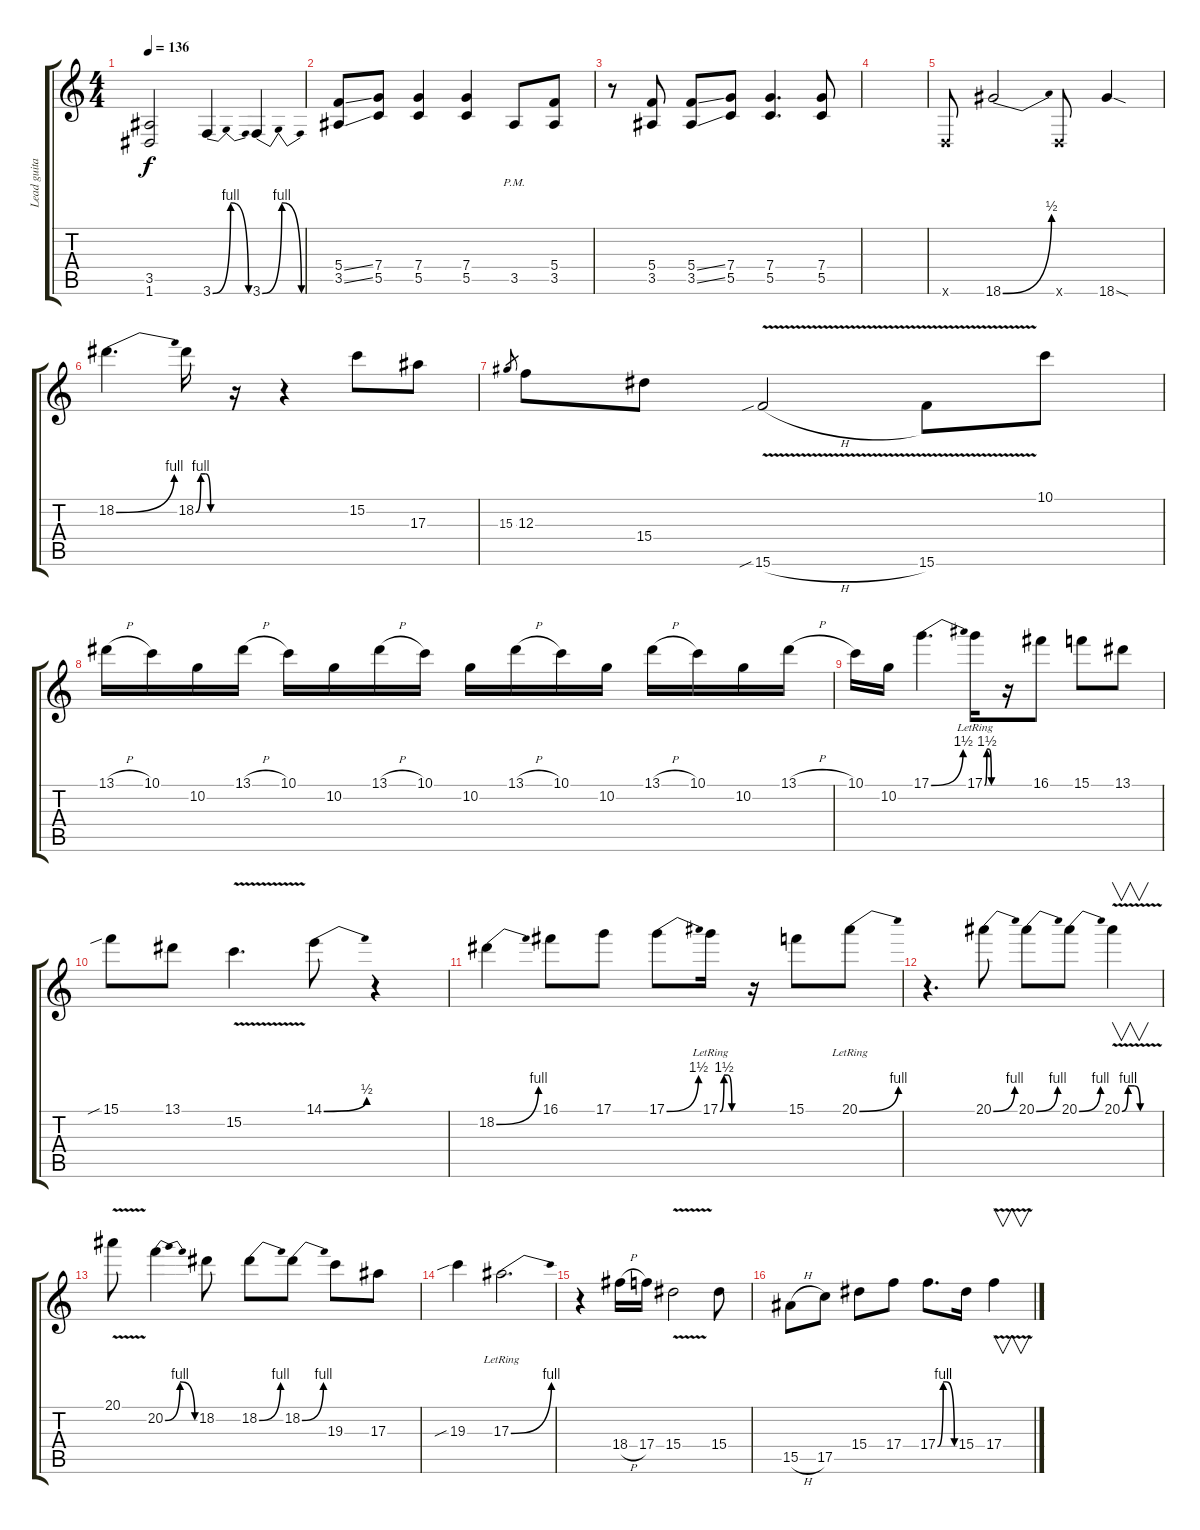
\track ("Lead guitar" "Lead guita") {instrument distortionguitar}
\staff {score tabs}
\tuning (D4 A3 F3 C3 G2 D2) {hide}
\ts (4 4)
\tempo 136
\clef g2
\ks c
(3.5 1.6).2{dy f} 3.6{be (bendrelease 0 0 20 4 30 4 60 0)}.4 3.6{be (bendrelease 0 0 20 4 30 4 60 0)}.4 |
(5.4{ss} 3.5{ss}).8 (7.4 5.5).8 (7.4 5.5).4 (7.4 5.5).4 3.5{pm}.8 (5.4 3.5).8 |
r.8 (5.4 3.5).8 (5.4{ss} 3.5{ss}).8 (7.4 5.5).8 (7.4 5.5).4{d} (7.4 5.5).8 |
|
0.6{x}.8 18.6{be (bend 0 0 60 2)}.2 0.6{x}.8 18.6{sod}.4 |
18.2{be (bend 0 0 60 4)}.4{d} 18.2{be (custom 0 0 10 4 20 4 30 0 60 0)}.16 r.16 r.4 15.2.8 17.3.8 |
15.3.8{gr} 12.3.8 15.4.8 15.6{v sib h}.2 15.6{v}.8 10.1.8 |
13.1{h}.16 10.1.16 10.2.16 13.1{h}.16 10.1.16 10.2.16 13.1{h}.16 10.1.16 10.2.16 13.1{h}.16 10.1.16 10.2.16 13.1{h}.16 10.1.16 10.2.16 13.1{h}.16 |
10.1.16 10.2.16 17.1{be (bend 0 0 60 6)}.4{d} 17.1{be (custom 0 0 10 6 20 6 30 0 60 0) lr}.16 r.16 16.1.8 15.1.8 13.1.8 |
15.1{sib}.8 13.1.8 15.2{v}.4{d} 14.1{be (bend 0 0 60 2)}.8 r.4 |
18.2{be (bend 0 0 60 4)}.4 16.1.8 17.1.8 17.1{be (bend 0 0 60 6)}.8 17.1{be (custom 0 0 10 6 20 6 30 0 60 0) lr}.16 r.16 15.1.8 20.1{be (bend 0 0 60 4) lr}.8 |
r.4{d} 20.1{be (bend 0 0 60 4)}.8 20.1{be (bend 0 0 60 4)}.8 20.1{be (bend 0 0 60 4)}.8 20.1{be (custom 0 0 10 4 20 4 30 0 60 0) v}.4{v} |
20.1{v}.8 20.2{be (bendrelease 0 0 20 4 30 4 60 0)}.4 18.2.8 18.2{be (bend 0 0 60 4)}.8 18.2{be (bend 0 0 60 4)}.8 19.3.8 17.3.8 |
19.3{sib}.4 17.3{be (bend 0 0 60 4) lr}.2{d} |
r.4 18.4{h}.16 17.4.16 15.4{v}.2 15.4.8 |
15.5{h}.8 17.5.8 15.4.8 17.4.8 17.4{be (custom 0 0 20 4 26 4 30 4 60 0)}.8{d} 15.4.16 17.4{v h}.4{v}
